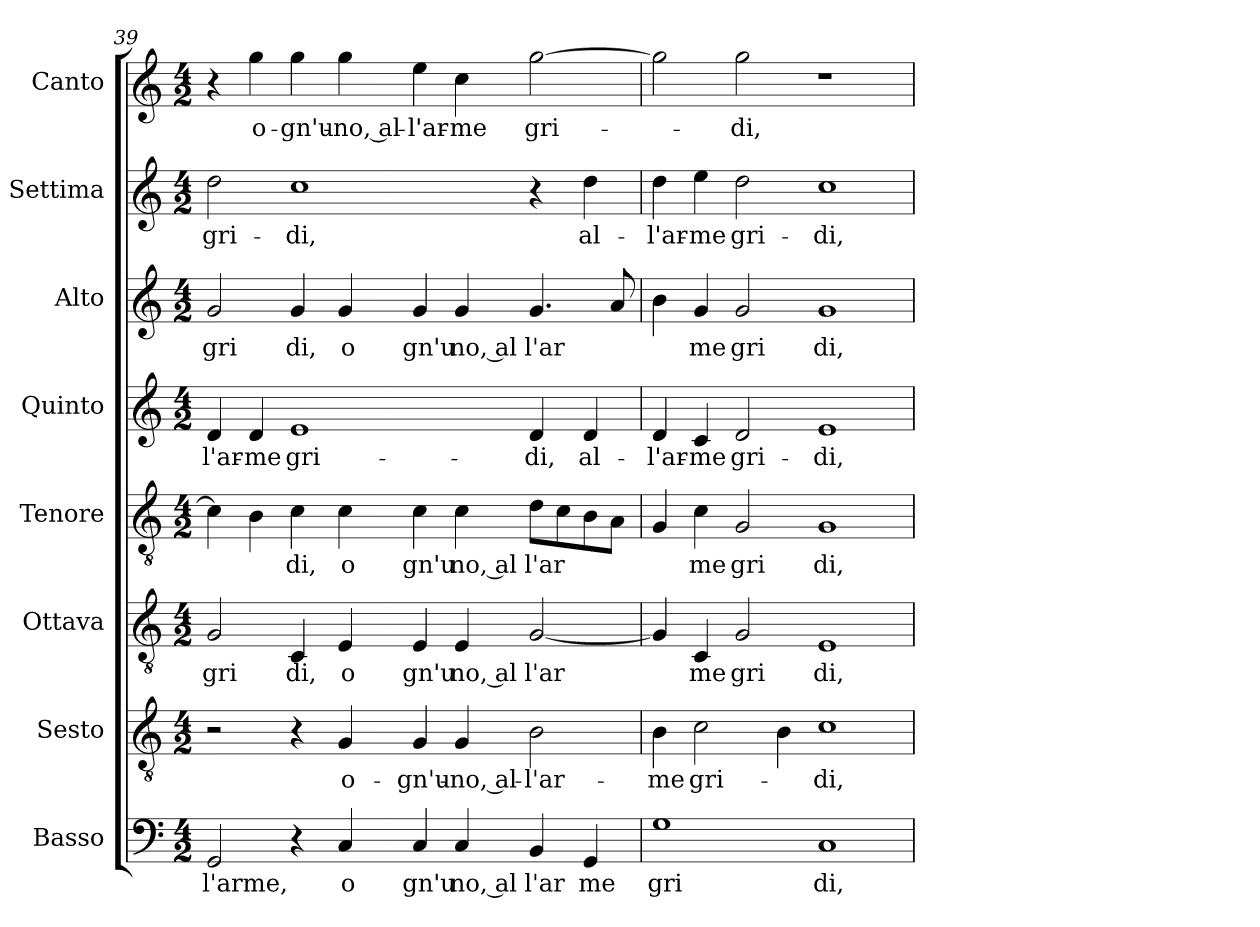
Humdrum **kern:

**kern	**text	**kern	**text	**kern	**text	**kern	**text	**kern	**text	**kern	**text	**kern	**text	**kern	**text
*part8	*part8	*part7	*part7	*part6	*part6	*part5	*part5	*part4	*part4	*part3	*part3	*part2	*part2	*part1	*part1
*staff8	*staff8	*staff7	*staff7	*staff6	*staff6	*staff5	*staff5	*staff4	*staff4	*staff3	*staff3	*staff2	*staff2	*staff1	*staff1
*I"Basso	*	*I"Sesto	*	*I"Ottava	*	*I"Tenore	*	*I"Quinto	*	*I"Alto	*	*I"Settima	*	*I"Canto	*
*I'Basso	*	*I'Sesto	*	*I'Ottava	*	*I'Tenore	*	*I'Quinto	*	*I'Alto	*	*I'Settima	*	*I'Canto	*
*clefF4	*	*clefGv2	*	*clefGv2	*	*clefGv2	*	*clefG2	*	*clefG2	*	*clefG2	*	*clefG2	*
*M4/2	*	*M4/2	*	*M4/2	*	*M4/2	*	*M4/2	*	*M4/2	*	*M4/2	*	*M4/2	*
=39	=39	=39	=39	=39	=39	=39	=39	=39	=39	=39	=39	=39	=39	=39	=39
!	!LO:LY:b:cj	!	!	!	!LO:LY:b:cj	!	!	!	!LO:LY:b:cj	!	!LO:LY:b:cj	!	!LO:LY:b:cj	!	!
2GG/	l'arme,	2r	.	2G/	gri	4c\]	.	4d/	-l'ar-	2g/	gri	2dd\	gri-	4r	.
!	!	!	!	!	!	!	!	!	!LO:LY:b:cj	!	!	!	!	!	!LO:LY:b:cj
.	.	.	.	.	.	4B\	.	4d/	-me	.	.	.	.	4gg\	o-
!	!	!	!	!	!LO:LY:b:cj	!	!LO:LY:b:cj	!	!LO:LY:b:cj	!	!LO:LY:b:cj	!	!LO:LY:b:cj	!	!LO:LY:b:cj
4r	.	4r	.	4C/	di,	4c\	di,	1e	gri-	4g/	di,	1cc	-di,	4gg\	-gn'u-
!	!LO:LY:b:cj	!	!LO:LY:b:cj	!	!LO:LY:b:cj	!	!LO:LY:b:cj	!	!	!	!LO:LY:b:cj	!	!	!	!LO:LY:b:rj
4C/	o	4G/	o-	4E/	o	4c\	o	.	.	4g/	o	.	.	4gg\	-no, al-
!	!LO:LY:b:cj	!	!LO:LY:b:cj	!	!LO:LY:b:cj	!	!LO:LY:b:cj	!	!	!	!LO:LY:b:cj	!	!	!	!LO:LY:b:cj
4C/	gn'u	4G/	-gn'u-	4E/	gn'u	4c\	gn'u	.	.	4g/	gn'u	.	.	4ee\	-l'ar-
!	!LO:LY:b:rj	!	!LO:LY:b:rj	!	!LO:LY:b:rj	!	!LO:LY:b:rj	!	!	!	!LO:LY:b:rj	!	!	!	!LO:LY:b:cj
4C/	no, al	4G/	-no, al-	4E/	no, al	4c\	no, al	.	.	4g/	no, al	.	.	4cc\	-me
!	!LO:LY:b:cj	!	!LO:LY:b:cj	!	!LO:LY:b	!	!LO:LY:b	!	!LO:LY:b:cj	!	!LO:LY:b	!	!	!	!LO:LY:b
4BB/	l'ar	2B\	-l'ar-	[<2G/	l'ar	8d\L	l'ar	4d/	-di,	4.g/	l'ar	4r	.	[>2gg\	gri-
.	.	.	.	.	.	8c\	.	.	.	.	.	.	.	.	.
!	!LO:LY:b:cj	!	!	!	!	!	!	!	!LO:LY:b:cj	!	!	!	!LO:LY:b:cj	!	!
4GG/	me	.	.	.	.	8B\	.	4d/	al-	.	.	4dd\	al-	.	.
.	.	.	.	.	.	8A\J	.	.	.	8a/	.	.	.	.	.
=40	=40	=40	=40	=40	=40	=40	=40	=40	=40	=40	=40	=40	=40	=40	=40
!	!LO:LY:b:cj	!	!LO:LY:b:cj	!	!	!	!	!	!LO:LY:b:cj	!	!	!	!LO:LY:b:cj	!	!
1G	gri	4B\	-me	4G/]	.	4G/	.	4d/	-l'ar-	4b\	.	4dd\	-l'ar-	2gg\]	.
!	!	!	!LO:LY:b	!	!LO:LY:b:cj	!	!LO:LY:b:cj	!	!LO:LY:b:cj	!	!LO:LY:b:cj	!	!LO:LY:b:cj	!	!
.	.	2c\	gri-	4C/	me	4c\	me	4c/	-me	4g/	me	4ee\	-me	.	.
!	!	!	!	!	!LO:LY:b:cj	!	!LO:LY:b:cj	!	!LO:LY:b:cj	!	!LO:LY:b:cj	!	!LO:LY:b:cj	!	!LO:LY:b:cj
.	.	.	.	2G/	gri	2G/	gri	2d/	gri-	2g/	gri	2dd\	gri-	2gg\	-di,
.	.	4B\	.	.	.	.	.	.	.	.	.	.	.	.	.
!	!LO:LY:b:cj	!	!LO:LY:b:cj	!	!LO:LY:b:cj	!	!LO:LY:b:cj	!	!LO:LY:b:cj	!	!LO:LY:b:cj	!	!LO:LY:b:cj	!	!
1C	di,	1c	-di,	1E	di,	1G	di,	1e	-di,	1g	di,	1cc	-di,	1r	.
=	=	=	=	=	=	=	=	=	=	=	=	=	=	=	=
*-	*-	*-	*-	*-	*-	*-	*-	*-	*-	*-	*-	*-	*-	*-	*-
